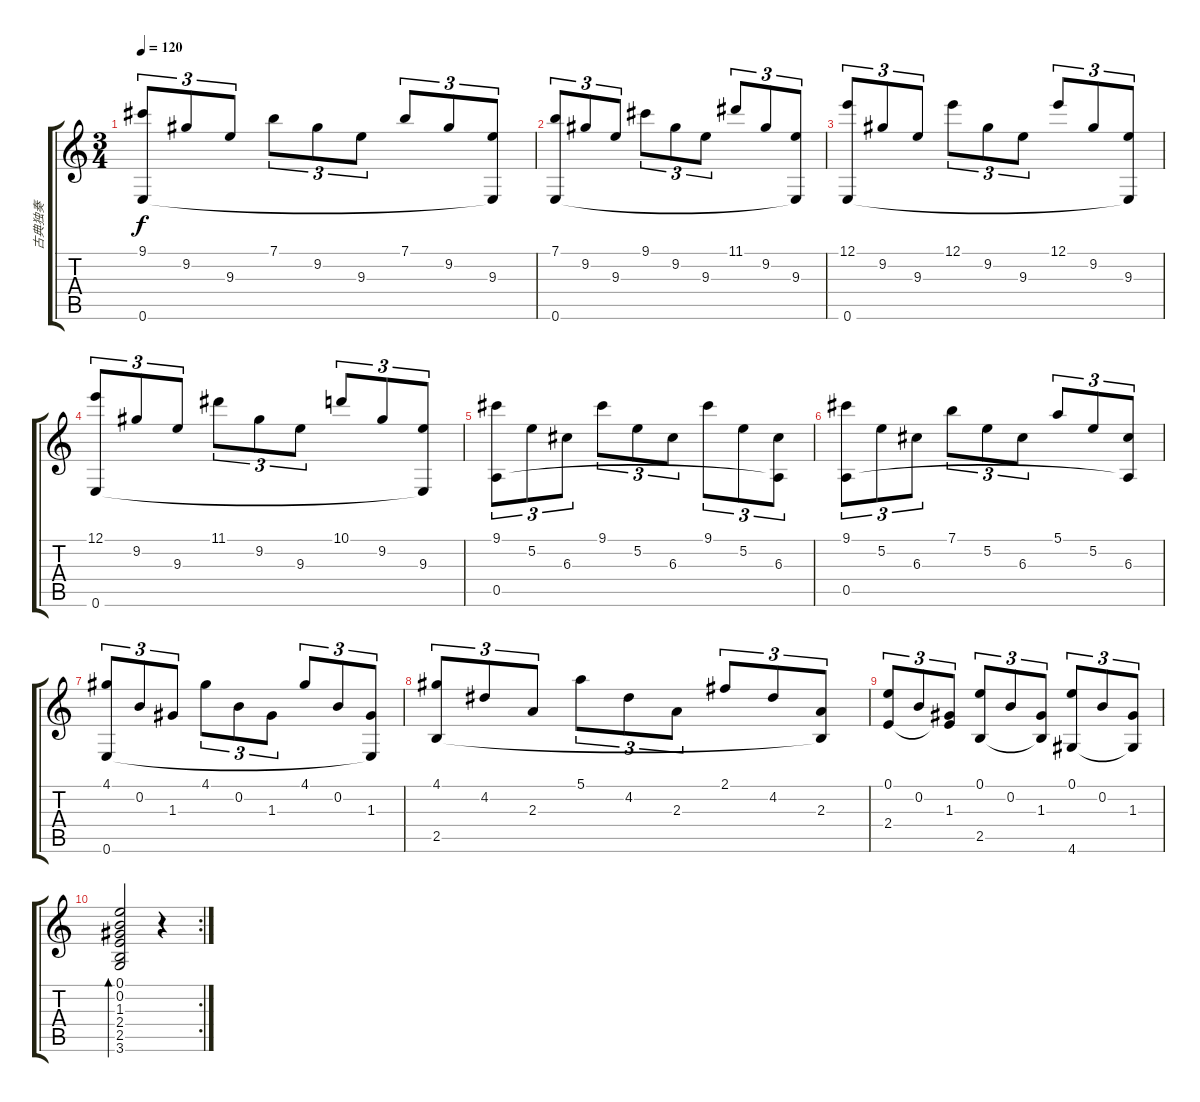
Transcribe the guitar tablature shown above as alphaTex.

\track ("古典独奏" "古典独奏") {instrument acousticguitarnylon}
\staff {score tabs}
\tuning (E4 B3 G3 D3 A2 E2) {hide}
\ts (3 4)
\tempo 120
\clef g2
\ks c
(9.1 0.6).8{tu (3 2) dy f} 9.2.8{tu (3 2)} 9.3.8{tu (3 2)} 7.1.8{tu (3 2)} 9.2.8{tu (3 2)} 9.3.8{tu (3 2)} 7.1.8{tu (3 2)} 9.2.8{tu (3 2)} (9.3 0.6{t}).8{tu (3 2)} |
(7.1 0.6).8{tu (3 2)} 9.2.8{tu (3 2)} 9.3.8{tu (3 2)} 9.1.8{tu (3 2)} 9.2.8{tu (3 2)} 9.3.8{tu (3 2)} 11.1.8{tu (3 2)} 9.2.8{tu (3 2)} (9.3 0.6{t}).8{tu (3 2)} |
(12.1 0.6).8{tu (3 2)} 9.2.8{tu (3 2)} 9.3.8{tu (3 2)} 12.1.8{tu (3 2)} 9.2.8{tu (3 2)} 9.3.8{tu (3 2)} 12.1.8{tu (3 2)} 9.2.8{tu (3 2)} (9.3 0.6{t}).8{tu (3 2)} |
(12.1 0.6).8{tu (3 2)} 9.2.8{tu (3 2)} 9.3.8{tu (3 2)} 11.1.8{tu (3 2)} 9.2.8{tu (3 2)} 9.3.8{tu (3 2)} 10.1.8{tu (3 2)} 9.2.8{tu (3 2)} (9.3 0.6{t}).8{tu (3 2)} |
(9.1 0.5).8{tu (3 2)} 5.2.8{tu (3 2)} 6.3.8{tu (3 2)} 9.1.8{tu (3 2)} 5.2.8{tu (3 2)} 6.3.8{tu (3 2)} 9.1.8{tu (3 2)} 5.2.8{tu (3 2)} (6.3 0.5{t}).8{tu (3 2)} |
(9.1 0.5).8{tu (3 2)} 5.2.8{tu (3 2)} 6.3.8{tu (3 2)} 7.1.8{tu (3 2)} 5.2.8{tu (3 2)} 6.3.8{tu (3 2)} 5.1.8{tu (3 2)} 5.2.8{tu (3 2)} (6.3 0.5{t}).8{tu (3 2)} |
(4.1 0.6).8{tu (3 2)} 0.2.8{tu (3 2)} 1.3.8{tu (3 2)} 4.1.8{tu (3 2)} 0.2.8{tu (3 2)} 1.3.8{tu (3 2)} 4.1.8{tu (3 2)} 0.2.8{tu (3 2)} (1.3 0.6{t}).8{tu (3 2)} |
(4.1 2.5).8{tu (3 2)} 4.2.8{tu (3 2)} 2.3.8{tu (3 2)} 5.1.8{tu (3 2)} 4.2.8{tu (3 2)} 2.3.8{tu (3 2)} 2.1.8{tu (3 2)} 4.2.8{tu (3 2)} (2.3 2.5{t}).8{tu (3 2)} |
(0.1 2.4).8{tu (3 2)} 0.2.8{tu (3 2)} (1.3 2.4{t}).8{tu (3 2)} (0.1 2.5).8{tu (3 2)} 0.2.8{tu (3 2)} (1.3 2.5{t}).8{tu (3 2)} (0.1 4.6).8{tu (3 2)} 0.2.8{tu (3 2)} (1.3 4.6{t}).8{tu (3 2)} |
\rc 2
(0.1 0.2 1.3 2.4 2.5 3.6).2{bd 60} r.4
